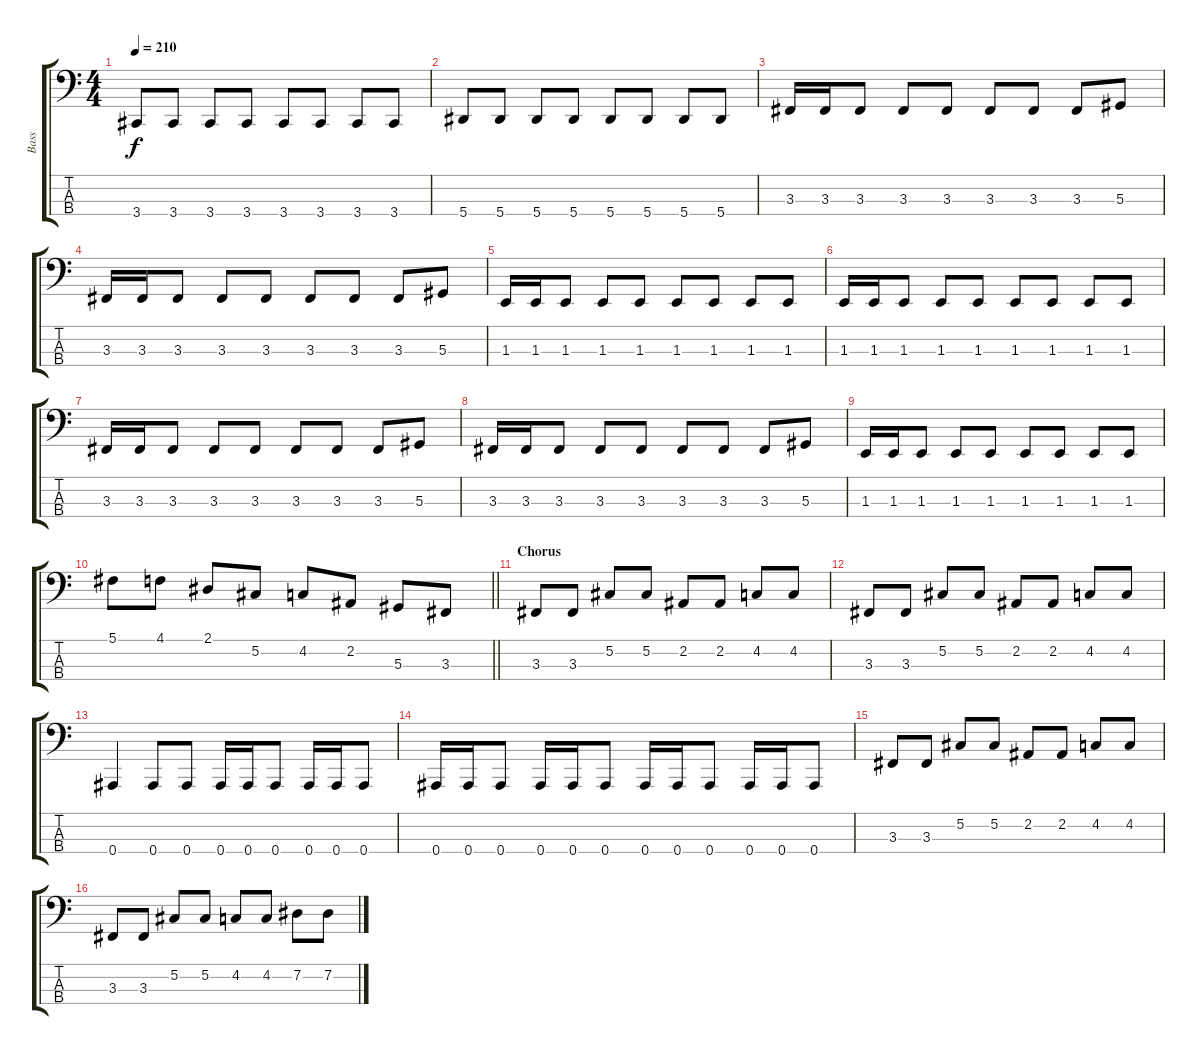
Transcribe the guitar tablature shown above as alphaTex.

\track ("Bass" "Bass") {instrument electricbassfinger}
\staff {score tabs}
\tuning (Db2 Ab1 Eb1 Bb0) {hide}
\ts (4 4)
\tempo 210
\clef f4
\ks c
3.4.8{dy f} 3.4.8 3.4.8 3.4.8 3.4.8 3.4.8 3.4.8 3.4.8 |
5.4.8 5.4.8 5.4.8 5.4.8 5.4.8 5.4.8 5.4.8 5.4.8 |
3.3.16 3.3.16 3.3.8 3.3.8 3.3.8 3.3.8 3.3.8 3.3.8 5.3.8 |
3.3.16 3.3.16 3.3.8 3.3.8 3.3.8 3.3.8 3.3.8 3.3.8 5.3.8 |
1.3.16 1.3.16 1.3.8 1.3.8 1.3.8 1.3.8 1.3.8 1.3.8 1.3.8 |
1.3.16 1.3.16 1.3.8 1.3.8 1.3.8 1.3.8 1.3.8 1.3.8 1.3.8 |
3.3.16 3.3.16 3.3.8 3.3.8 3.3.8 3.3.8 3.3.8 3.3.8 5.3.8 |
3.3.16 3.3.16 3.3.8 3.3.8 3.3.8 3.3.8 3.3.8 3.3.8 5.3.8 |
1.3.16 1.3.16 1.3.8 1.3.8 1.3.8 1.3.8 1.3.8 1.3.8 1.3.8 |
\barLineRight lightlight
5.1.8 4.1.8 2.1.8 5.2.8 4.2.8 2.2.8 5.3.8 3.3.8 |
\section ("" "Chorus")
3.3.8 3.3.8 5.2.8 5.2.8 2.2.8 2.2.8 4.2.8 4.2.8 |
3.3.8 3.3.8 5.2.8 5.2.8 2.2.8 2.2.8 4.2.8 4.2.8 |
0.4.4 0.4.8 0.4.8 0.4.16 0.4.16 0.4.8 0.4.16 0.4.16 0.4.8 |
0.4.16 0.4.16 0.4.8 0.4.16 0.4.16 0.4.8 0.4.16 0.4.16 0.4.8 0.4.16 0.4.16 0.4.8 |
3.3.8 3.3.8 5.2.8 5.2.8 2.2.8 2.2.8 4.2.8 4.2.8 |
3.3.8 3.3.8 5.2.8 5.2.8 4.2.8 4.2.8 7.2.8 7.2.8
